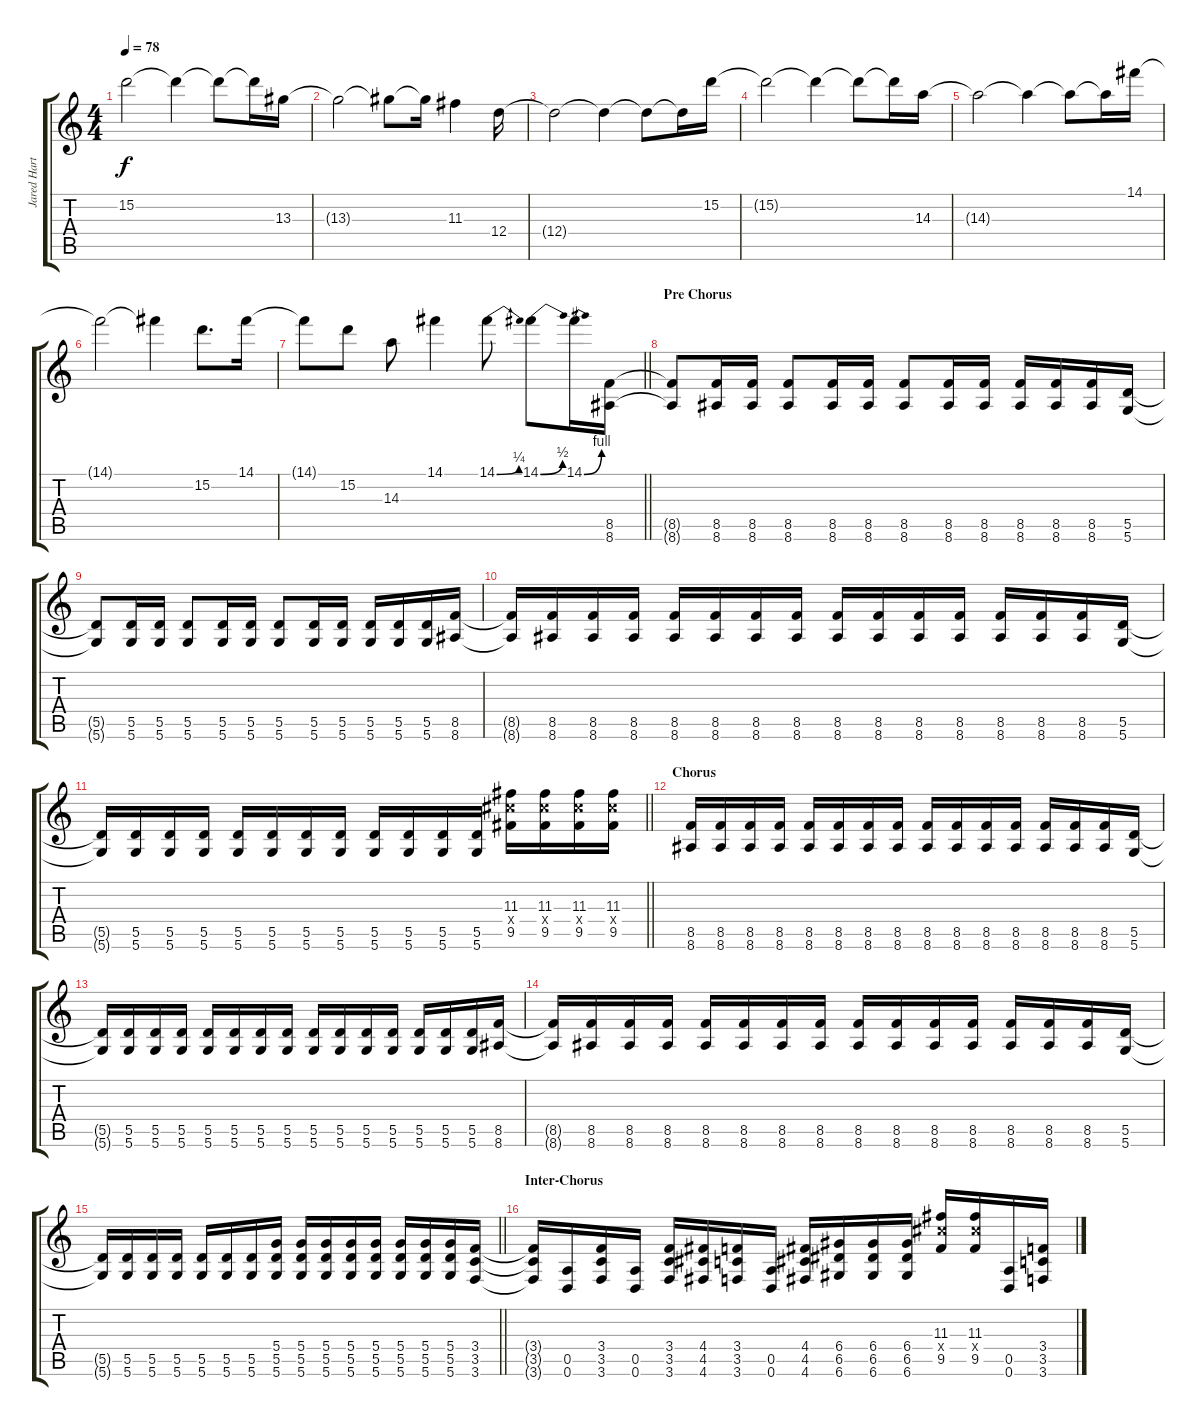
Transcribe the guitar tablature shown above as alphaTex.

\track ("Jared Hartmann" "Jared Hart") {instrument distortionguitar}
\staff {score tabs}
\tuning (E4 B3 G3 D3 A2 D2) {hide}
\ts (4 4)
\tempo 78
\clef g2
\ks c
15.2{t}.2{dy f} 15.2{t}.4 15.2{t}.8 15.2{t}.16 13.3.16 |
13.3{t}.2 13.3{t}.8 13.3{t}.16 11.3.4 12.4.16 |
12.4{t}.2 12.4{t}.4 12.4{t}.8 12.4{t}.16 15.2.16 |
15.2{t}.2 15.2{t}.4 15.2{t}.8 15.2{t}.16 14.3.16 |
14.3{t}.2 14.3{t}.4 14.3{t}.8 14.3{t}.16 14.1.16 |
14.1{t}.2 14.1{t}.4 15.2.8{d} 14.1.16 |
\barLineRight lightlight
14.1{t}.8 15.2.8 14.3.8 14.1.4 14.1{be (bend 0 0 60 1)}.8 14.1{be (bend 0 0 60 2)}.8 14.1{be (bend 0 0 60 4)}.16 (8.5 8.6).16{volume 12 balance 16} |
\section ("" "Pre Chorus")
(8.5{t} 8.6{t}).8 (8.5 8.6).16 (8.5 8.6).16 (8.5 8.6).8 (8.5 8.6).16 (8.5 8.6).16 (8.5 8.6).8 (8.5 8.6).16 (8.5 8.6).16 (8.5 8.6).16 (8.5 8.6).16 (8.5 8.6).16 (5.5 5.6).16 |
(5.5{t} 5.6{t}).8 (5.5 5.6).16 (5.5 5.6).16 (5.5 5.6).8 (5.5 5.6).16 (5.5 5.6).16 (5.5 5.6).8 (5.5 5.6).16 (5.5 5.6).16 (5.5 5.6).16 (5.5 5.6).16 (5.5 5.6).16 (8.5 8.6).16 |
(8.5{t} 8.6{t}).16 (8.5 8.6).16 (8.5 8.6).16 (8.5 8.6).16 (8.5 8.6).16 (8.5 8.6).16 (8.5 8.6).16 (8.5 8.6).16 (8.5 8.6).16 (8.5 8.6).16 (8.5 8.6).16 (8.5 8.6).16 (8.5 8.6).16 (8.5 8.6).16 (8.5 8.6).16 (5.5 5.6).16 |
\barLineRight lightlight
(5.5{t} 5.6{t}).16 (5.5 5.6).16 (5.5 5.6).16 (5.5 5.6).16 (5.5 5.6).16 (5.5 5.6).16 (5.5 5.6).16 (5.5 5.6).16 (5.5 5.6).16 (5.5 5.6).16 (5.5 5.6).16 (5.5 5.6).16 (11.3 11.4{x} 9.5).16 (11.3 11.4{x} 9.5).16 (11.3 11.4{x} 9.5).16 (11.3 11.4{x} 9.5).16 |
\section ("" "Chorus")
(8.5 8.6).16 (8.5 8.6).16 (8.5 8.6).16 (8.5 8.6).16 (8.5 8.6).16 (8.5 8.6).16 (8.5 8.6).16 (8.5 8.6).16 (8.5 8.6).16 (8.5 8.6).16 (8.5 8.6).16 (8.5 8.6).16 (8.5 8.6).16 (8.5 8.6).16 (8.5 8.6).16 (5.5 5.6).16 |
(5.5{t} 5.6{t}).16 (5.5 5.6).16 (5.5 5.6).16 (5.5 5.6).16 (5.5 5.6).16 (5.5 5.6).16 (5.5 5.6).16 (5.5 5.6).16 (5.5 5.6).16 (5.5 5.6).16 (5.5 5.6).16 (5.5 5.6).16 (5.5 5.6).16 (5.5 5.6).16 (5.5 5.6).16 (8.5 8.6).16 |
(8.5{t} 8.6{t}).16 (8.5 8.6).16 (8.5 8.6).16 (8.5 8.6).16 (8.5 8.6).16 (8.5 8.6).16 (8.5 8.6).16 (8.5 8.6).16 (8.5 8.6).16 (8.5 8.6).16 (8.5 8.6).16 (8.5 8.6).16 (8.5 8.6).16 (8.5 8.6).16 (8.5 8.6).16 (5.5 5.6).16 |
\barLineRight lightlight
(5.5{t} 5.6{t}).16 (5.5 5.6).16 (5.5 5.6).16 (5.5 5.6).16 (5.5 5.6).16 (5.5 5.6).16 (5.5 5.6).16 (5.4 5.5 5.6).16 (5.4 5.5 5.6).16 (5.4 5.5 5.6).16 (5.4 5.5 5.6).16 (5.4 5.5 5.6).16 (5.4 5.5 5.6).16 (5.4 5.5 5.6).16 (5.4 5.5 5.6).16 (3.4 3.5 3.6).16 |
\section ("" "Inter-Chorus")
(3.4{t} 3.5{t} 3.6{t}).16 (0.5 0.6).16 (3.4 3.5 3.6).16 (0.5 0.6).16 (3.4 3.5 3.6).16 (4.4 4.5 4.6).16 (3.4 3.5 3.6).16 (0.5 0.6).16 (4.4 4.5 4.6).16 (6.4 6.5 6.6).16 (6.4 6.5 6.6).16 (6.4 6.5 6.6).16 (11.3 11.4{x} 9.5).16 (11.3 11.4{x} 9.5).16 (0.5 0.6).16 (3.4 3.5 3.6).16
